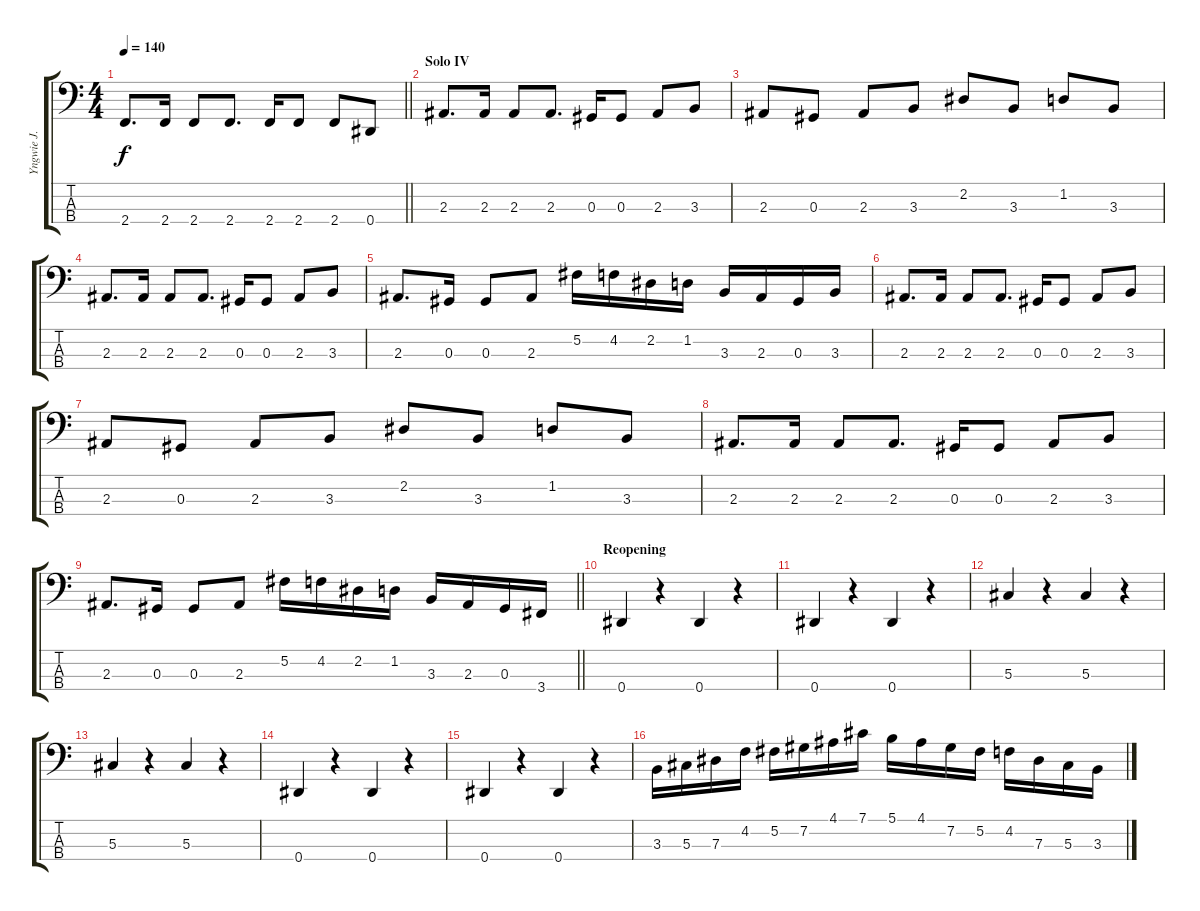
\track ("Yngwie J. Malmsteen" "Yngwie J. ") {instrument electricbassfinger}
\staff {score tabs}
\tuning (Gb2 Db2 Ab1 Eb1) {hide}
\ts (4 4)
\tempo 140
\clef f4
\barLineRight lightlight
\ks c
2.4.8{d dy f} 2.4.16 2.4.8 2.4.8{d} 2.4.16 2.4.8 2.4.8 0.4.8 |
\section ("" "Solo IV")
2.3.8{d} 2.3.16 2.3.8 2.3.8{d} 0.3.16 0.3.8 2.3.8 3.3.8 |
2.3.8 0.3.8 2.3.8 3.3.8 2.2.8 3.3.8 1.2.8 3.3.8 |
2.3.8{d} 2.3.16 2.3.8 2.3.8{d} 0.3.16 0.3.8 2.3.8 3.3.8 |
2.3.8{d} 0.3.16 0.3.8 2.3.8 5.2.16 4.2.16 2.2.16 1.2.16 3.3.16 2.3.16 0.3.16 3.3.16 |
2.3.8{d} 2.3.16 2.3.8 2.3.8{d} 0.3.16 0.3.8 2.3.8 3.3.8 |
2.3.8 0.3.8 2.3.8 3.3.8 2.2.8 3.3.8 1.2.8 3.3.8 |
2.3.8{d} 2.3.16 2.3.8 2.3.8{d} 0.3.16 0.3.8 2.3.8 3.3.8 |
\barLineRight lightlight
2.3.8{d} 0.3.16 0.3.8 2.3.8 5.2.16 4.2.16 2.2.16 1.2.16 3.3.16 2.3.16 0.3.16 3.4.16 |
\section ("" "Reopening")
0.4.4 r.4 0.4.4 r.4 |
0.4.4 r.4 0.4.4 r.4 |
5.3.4 r.4 5.3.4 r.4 |
5.3.4 r.4 5.3.4 r.4 |
0.4.4 r.4 0.4.4 r.4 |
0.4.4 r.4 0.4.4 r.4 |
3.3.16 5.3.16 7.3.16 4.2.16 5.2.16 7.2.16 4.1.16 7.1.16 5.1.16 4.1.16 7.2.16 5.2.16 4.2.16 7.3.16 5.3.16 3.3.16
